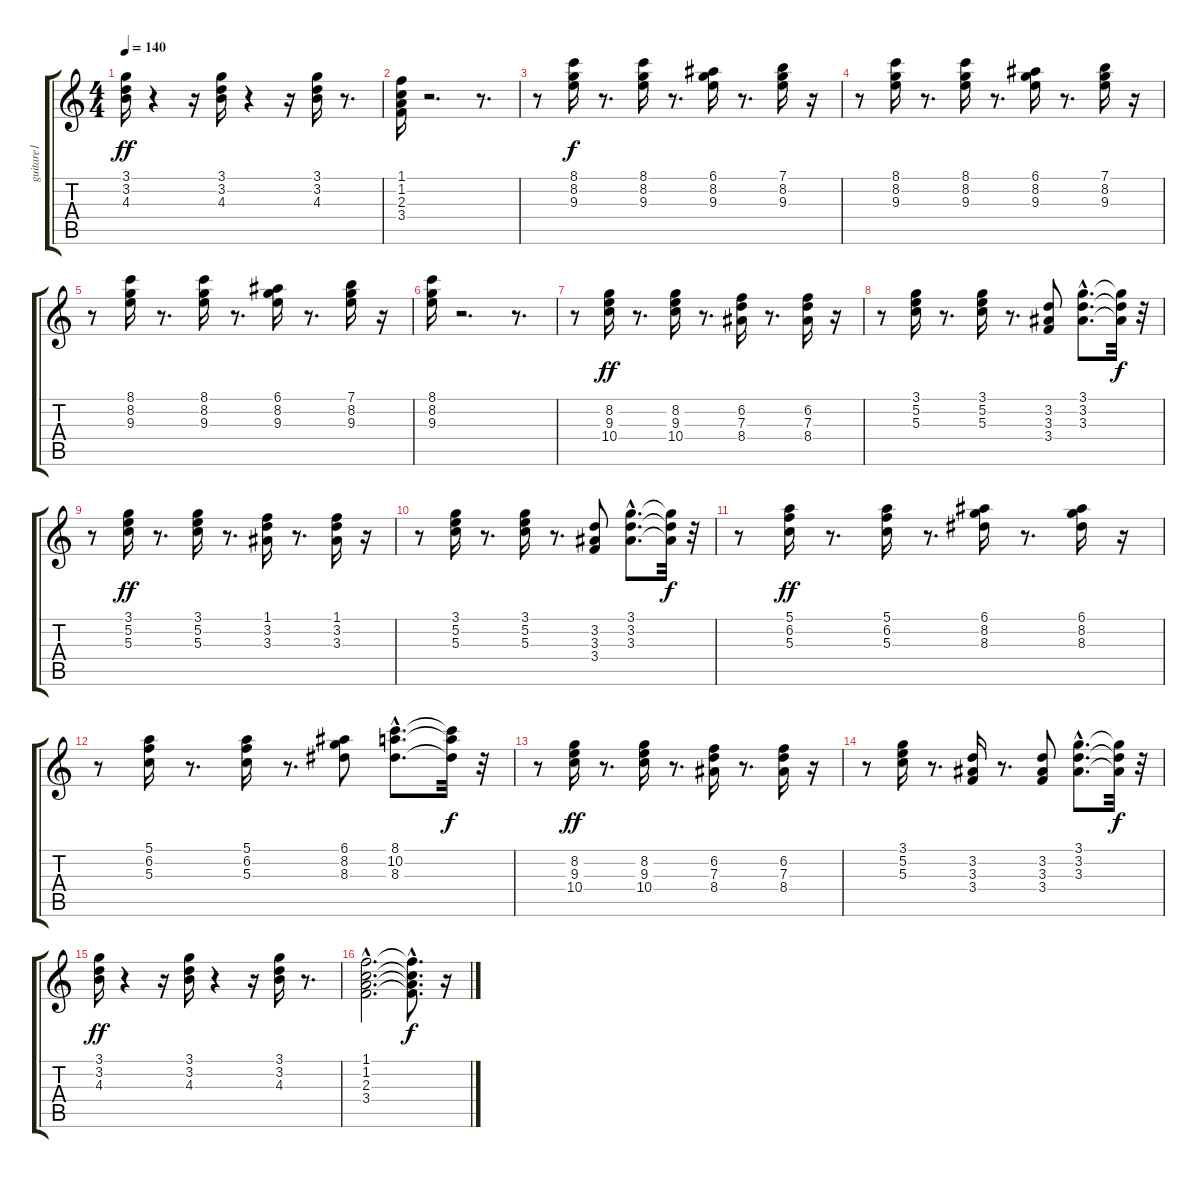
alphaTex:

\track ("guitare1" "guitare1") {instrument electricguitarclean}
\staff {score tabs}
\tuning (E4 B3 G3 D3 A2 E2) {hide}
\ts (4 4)
\tempo 140
\clef g2
\ks c
(3.1 3.2 4.3).16{dy ff} r.4 r.16 (3.1 3.2 4.3).16 r.4 r.16 (3.1 3.2 4.3).16 r.8{d} |
(1.1 1.2 2.3 3.4).16 r.2{d} r.8{d} |
r.8 (8.1 8.2 9.3).16{dy f} r.8{d} (8.1 8.2 9.3).16 r.8{d} (6.1 8.2 9.3).16 r.8{d} (7.1 8.2 9.3).16 r.16 |
r.8 (8.1 8.2 9.3).16 r.8{d} (8.1 8.2 9.3).16 r.8{d} (6.1 8.2 9.3).16 r.8{d} (7.1 8.2 9.3).16 r.16 |
r.8 (8.1 8.2 9.3).16 r.8{d} (8.1 8.2 9.3).16 r.8{d} (6.1 8.2 9.3).16 r.8{d} (7.1 8.2 9.3).16 r.16 |
(8.1 8.2 9.3).16 r.2{d} r.8{d} |
r.8 (8.2 9.3 10.4).16{dy ff} r.8{d} (8.2 9.3 10.4).16 r.8{d} (6.2 7.3 8.4).16 r.8{d} (6.2 7.3 8.4).16 r.16 |
r.8 (3.1 5.2 5.3).16 r.8{d} (3.1 5.2 5.3).16 r.8{d} (3.2 3.3 3.4).8 (3.1{hac} 3.2{hac} 3.3{hac}).8{d} (3.1{t} 3.2{t} 3.3{t}).32{dy f} r.32 |
r.8 (3.1 5.2 5.3).16{dy ff} r.8{d} (3.1 5.2 5.3).16 r.8{d} (1.1 3.2 3.3).16 r.8{d} (1.1 3.2 3.3).16 r.16 |
r.8 (3.1 5.2 5.3).16 r.8{d} (3.1 5.2 5.3).16 r.8{d} (3.2 3.3 3.4).8 (3.1{hac} 3.2{hac} 3.3{hac}).8{d} (3.1{t} 3.2{t} 3.3{t}).32{dy f} r.32 |
r.8 (5.1 6.2 5.3).16{dy ff} r.8{d} (5.1 6.2 5.3).16 r.8{d} (6.1 8.2 8.3).16 r.8{d} (6.1 8.2 8.3).16 r.16 |
r.8 (5.1 6.2 5.3).16 r.8{d} (5.1 6.2 5.3).16 r.8{d} (6.1 8.2 8.3).8 (8.1{hac} 10.2{hac} 8.3{hac}).8{d} (8.1{t} 10.2{t} 8.3{t}).32{dy f} r.32 |
r.8 (8.2 9.3 10.4).16{dy ff} r.8{d} (8.2 9.3 10.4).16 r.8{d} (6.2 7.3 8.4).16 r.8{d} (6.2 7.3 8.4).16 r.16 |
r.8 (3.1 5.2 5.3).16 r.8{d} (3.2 3.3 3.4).16 r.8{d} (3.2 3.3 3.4).8 (3.1{hac} 3.2{hac} 3.3{hac}).8{d} (3.1{t} 3.2{t} 3.3{t}).32{dy f} r.32 |
(3.1 3.2 4.3).16{dy ff} r.4 r.16 (3.1 3.2 4.3).16 r.4 r.16 (3.1 3.2 4.3).16 r.8{d} |
(1.1{hac} 1.2{hac} 2.3{hac} 3.4{hac}).2{d} (1.1{hac t} 1.2{hac t} 2.3{hac t} 3.4{hac t}).8{d dy f} r.16
